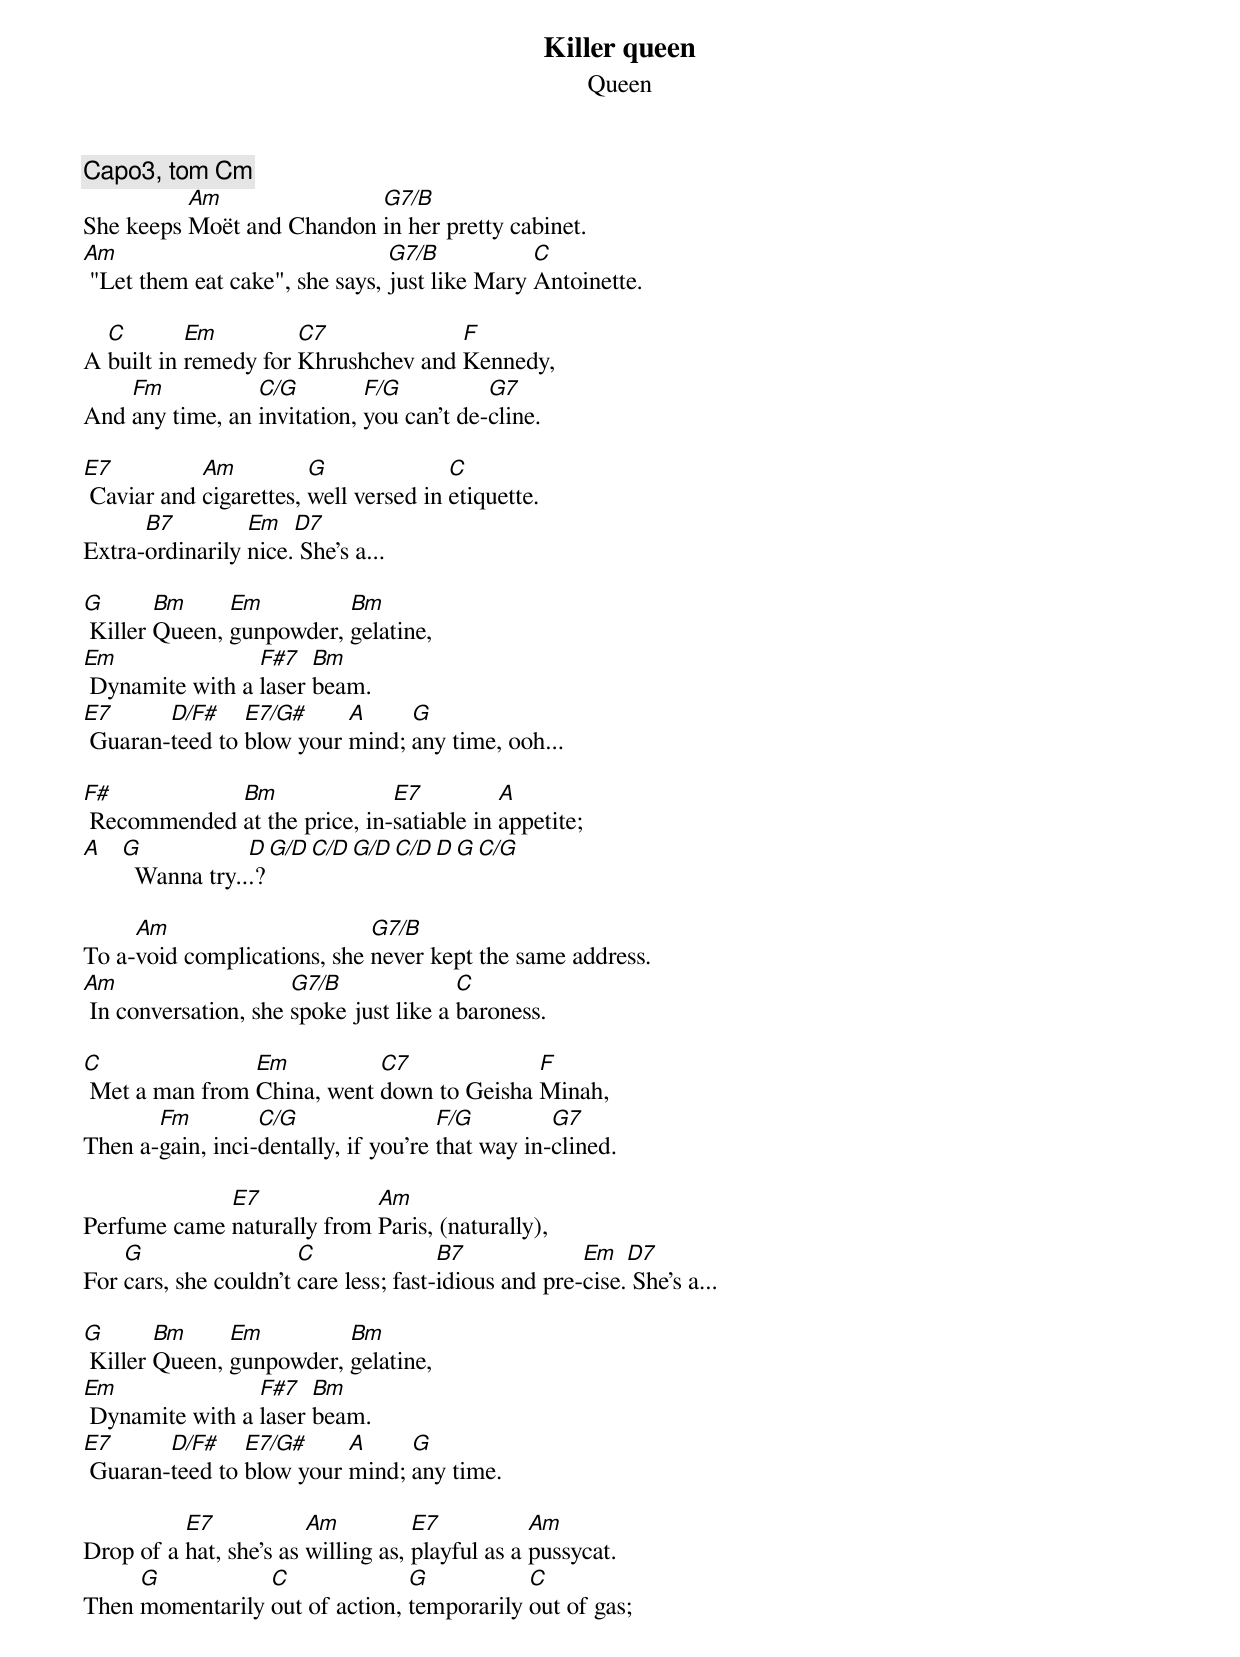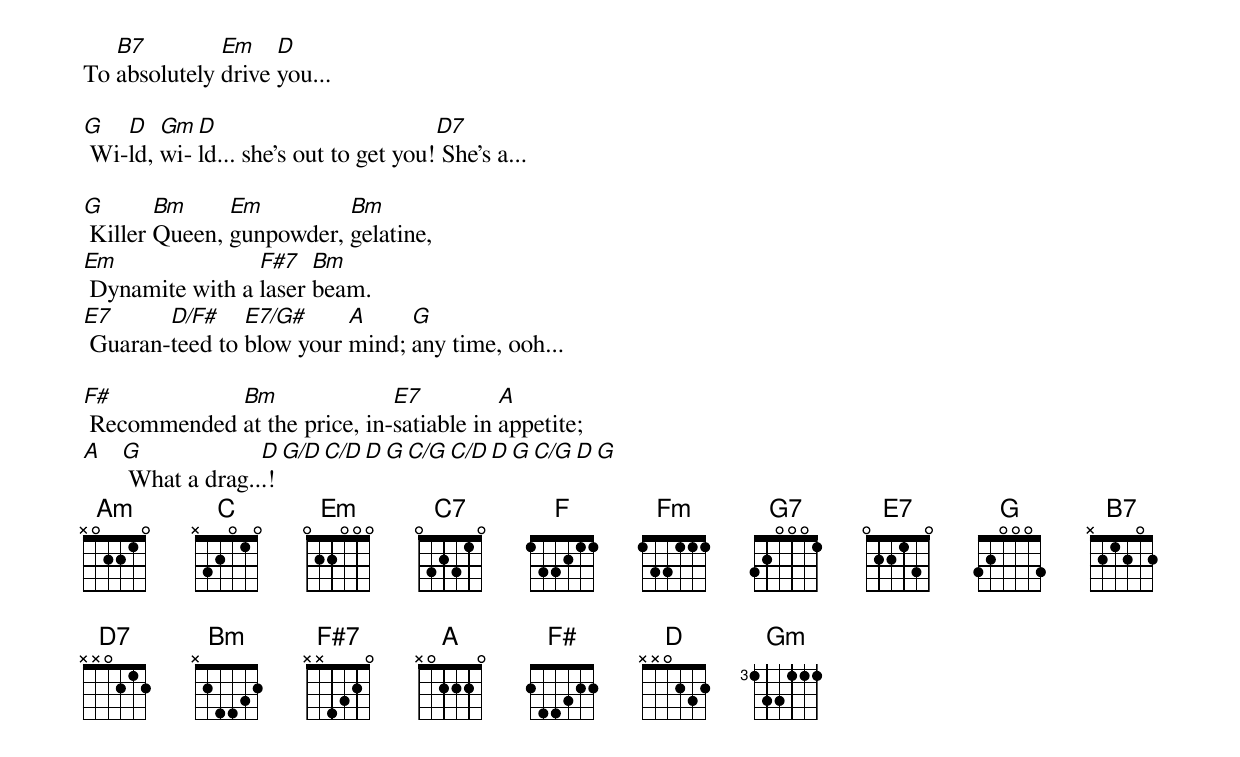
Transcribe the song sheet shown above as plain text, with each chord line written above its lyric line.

Killer queen
Queen

Capo3, tom Cm
          Am               G7/B
She keeps Moët and Chandon in her pretty cabinet.
Am                              G7/B           C
 "Let them eat cake", she says, just like Mary Antoinette.

  C        Em         C7             F
A built in remedy for Khrushchev and Kennedy,
    Fm           C/G         F/G          G7
And any time, an invitation, you can't de-cline.

E7          Am          G              C
 Caviar and cigarettes, well versed in etiquette.
      B7         Em   D7
Extra-ordinarily nice. She's a...

G       Bm     Em         Bm
 Killer Queen, gunpowder, gelatine,
Em               F#7   Bm
 Dynamite with a laser beam.
E7      D/F#    E7/G#     A     G
 Guaran-teed to blow your mind; any time, ooh...

F#           Bm               E7          A
 Recommended at the price, in-satiable in appetite;
A  G            D  G/D  C/D  G/D  C/D  D  G  C/G
     Wanna try...?

     Am                      G7/B
To a-void complications, she never kept the same address.
Am                    G7/B              C
 In conversation, she spoke just like a baroness.

C               Em          C7             F
 Met a man from China, went down to Geisha Minah,
       Fm         C/G                 F/G         G7
Then a-gain, inci-dentally, if you're that way in-clined.

             E7             Am
Perfume came naturally from Paris, (naturally),
    G                  C               B7             Em   D7
For cars, she couldn't care less; fast-idious and pre-cise. She's a...

G       Bm     Em         Bm
 Killer Queen, gunpowder, gelatine,
Em               F#7   Bm
 Dynamite with a laser beam.
E7      D/F#    E7/G#     A     G
 Guaran-teed to blow your mind; any time.

          E7            Am          E7           Am
Drop of a hat, she's as willing as, playful as a pussycat.
     G           C              G           C
Then momentarily out of action, temporarily out of gas;
   B7         Em    D
To absolutely drive you...

G   D   Gm D                          D7
 Wi-ld, wi-ld... she's out to get you! She's a...

G       Bm     Em         Bm
 Killer Queen, gunpowder, gelatine,
Em               F#7   Bm
 Dynamite with a laser beam.
E7      D/F#    E7/G#     A     G
 Guaran-teed to blow your mind; any time, ooh...

F#           Bm               E7          A
 Recommended at the price, in-satiable in appetite;
A  G             D  G/D  C/D  D  G  C/G  C/D  D  G  C/G  D  G
    What a drag...!
